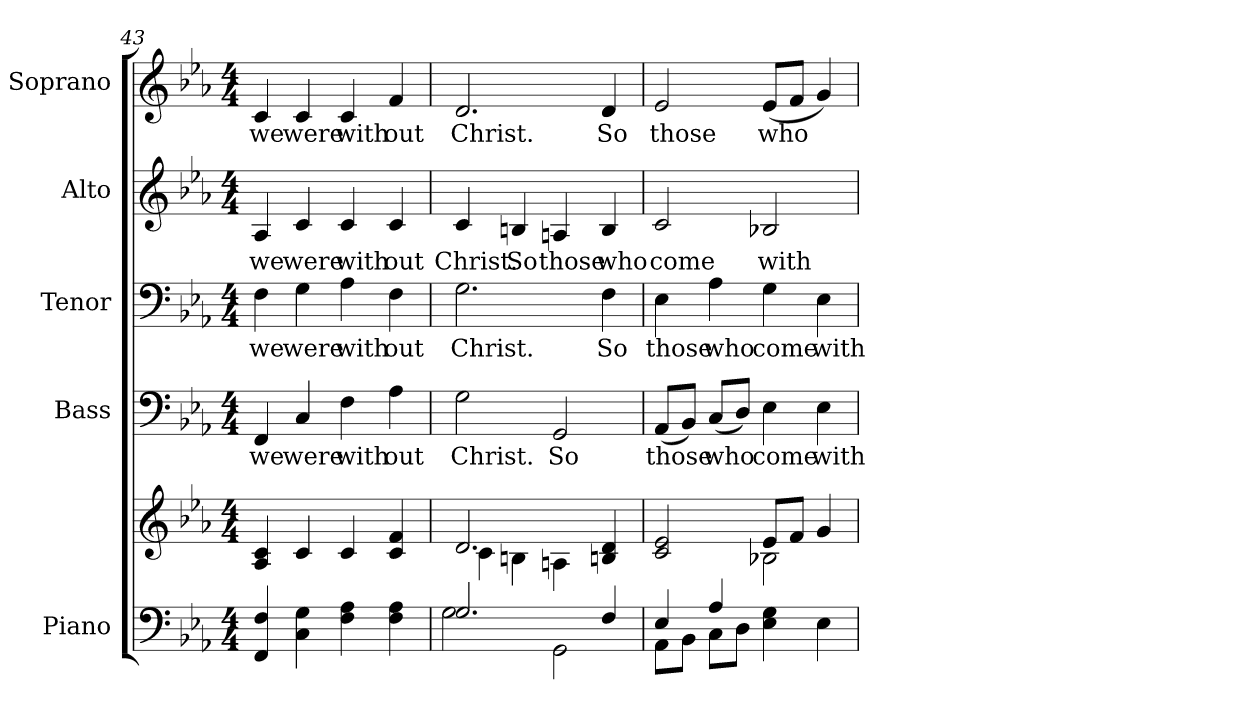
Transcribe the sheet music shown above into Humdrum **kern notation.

**kern	**kern	**kern	**text	**kern	**text	**kern	**text	**kern	**text
*part5	*part5	*part4	*part4	*part3	*part3	*part2	*part2	*part1	*part1
*staff6	*staff5	*staff4	*staff4	*staff3	*staff3	*staff2	*staff2	*staff1	*staff1
*I"Piano	*	*I"Bass	*	*I"Tenor	*	*I"Alto	*	*I"Soprano	*
*I'Pno.	*	*I'B.	*	*I'T.	*	*I'A.	*	*I'S.	*
*clefF4	*clefG2	*clefF4	*	*clefF4	*	*clefG2	*	*clefG2	*
*k[b-e-a-]	*k[b-e-a-]	*k[b-e-a-]	*	*k[b-e-a-]	*	*k[b-e-a-]	*	*k[b-e-a-]	*
*E-:	*E-:	*E-:	*	*E-:	*	*E-:	*	*E-:	*
*M4/4	*M4/4	*M4/4	*	*M4/4	*	*M4/4	*	*M4/4	*
=43	=43	=43	=43	=43	=43	=43	=43	=43	=43
!	!	!	!LO:LY:b:color=#000000	!	!	!	!	!	!
!	!	!	!	!	!LO:LY:b:color=#000000	!	!	!	!
!	!	!	!	!	!	!	!LO:LY:b:color=#000000	!	!
!	!	!	!	!	!	!	!	!	!LO:LY:b:color=#000000
4FFi/ 4Fi	4A-i/ 4ci	4FFi/	we	4Fi\	we	4A-i/	we	4ci/	we
!	!	!	!LO:LY:b:color=#000000	!	!	!	!	!	!
!	!	!	!	!	!LO:LY:b:color=#000000	!	!	!	!
!	!	!	!	!	!	!	!LO:LY:b:color=#000000	!	!
!	!	!	!	!	!	!	!	!	!LO:LY:b:color=#000000
4Ci\ 4Gi	4ci/	4Ci/	were	4Gi\	were	4ci/	were	4ci/	were
!	!	!	!LO:LY:b:color=#000000	!	!	!	!	!	!
!	!	!	!	!	!LO:LY:b:color=#000000	!	!	!	!
!	!	!	!	!	!	!	!LO:LY:b:color=#000000	!	!
!	!	!	!	!	!	!	!	!	!LO:LY:b:color=#000000
4Fi\ 4A-i	4ci/	4Fi\	with	4A-i\	with	4ci/	with	4ci/	with
!	!	!	!LO:LY:b:color=#000000	!	!	!	!	!	!
!	!	!	!	!	!LO:LY:b:color=#000000	!	!	!	!
!	!	!	!	!	!	!	!LO:LY:b:color=#000000	!	!
!	!	!	!	!	!	!	!	!	!LO:LY:b:color=#000000
4Fi\ 4A-i	4ci/ 4fi	4A-i\	out	4Fi\	out	4ci/	out	4fi/	out
!!LO:PB:g=z
=44	=44	=44	=44	=44	=44	=44	=44	=44	=44
*^	*^	*	*	*	*	*	*	*	*
!	!	!	!	!	!LO:LY:b:color=#000000	!	!	!	!	!	!
!	!	!	!	!	!	!	!LO:LY:b:color=#000000	!	!	!	!
!	!	!	!	!	!	!	!	!	!LO:LY:b:color=#000000	!	!
!	!	!	!	!	!	!	!	!	!	!	!LO:LY:b:color=#000000
2.Gi/	2Gi\	2.di/	4ci\	2Gi\	Christ.	2.Gi\	Christ.	4ci/	Christ.	2.di/	Christ.
!	!	!	!	!	!	!	!	!	!LO:LY:b:color=#000000	!	!
.	.	.	4Bni\	.	.	.	.	4Bni/	So	.	.
!	!	!	!	!	!LO:LY:b:color=#000000	!	!	!	!	!	!
!	!	!	!	!	!	!	!	!	!LO:LY:b:color=#000000	!	!
.	2GGi\	.	4Ani\	2GGi/	So	.	.	4Ani/	those	.	.
!	!	!	!	!	!	!	!LO:LY:b:color=#000000	!	!	!	!
!	!	!	!	!	!	!	!	!	!LO:LY:b:color=#000000	!	!
!	!	!	!	!	!	!	!	!	!	!	!LO:LY:b:color=#000000
4Fi/	.	4Bni/ 4di	4ryy	.	.	4Fi\	So	4Bi/	who	4di/	So
=45	=45	=45	=45	=45	=45	=45	=45	=45	=45	=45	=45
!	!	!	!	!	!LO:LY:b:color=#000000	!	!	!	!	!	!
!	!	!	!	!	!	!	!LO:LY:b:color=#000000	!	!	!	!
!	!	!	!	!	!	!	!	!	!LO:LY:b:color=#000000	!	!
!	!	!	!	!	!	!	!	!	!	!	!LO:LY:b:color=#000000
4E-i/	8AA-i\L	2ci/ 2e-i	2ryy	(8AA-i/L	those	4E-i\	those	2ci/	come	2e-i/	those
.	8BB-i\J	.	.	8BB-i/J)	.	.	.	.	.	.	.
!	!	!	!	!	!LO:LY:b:color=#000000	!	!	!	!	!	!
!	!	!	!	!	!	!	!LO:LY:b:color=#000000	!	!	!	!
4A-i/	8Ci\L	.	.	(8Ci/L	who	4A-i\	who	.	.	.	.
.	8Di\J	.	.	8Di/J)	.	.	.	.	.	.	.
!	!	!	!	!	!LO:LY:b:color=#000000	!	!	!	!	!	!
!	!	!	!	!	!	!	!LO:LY:b:color=#000000	!	!	!	!
!	!	!	!	!	!	!	!	!	!LO:LY:b:color=#000000	!	!
!	!	!	!	!	!	!	!	!	!	!	!LO:LY:b:color=#000000
4E-i\ 4Gi	2ryy	8e-i/L	2B-Xi\	4E-i\	come	4Gi\	come	2B-Xi/	with	(8e-i/L	who
.	.	8fi/J	.	.	.	.	.	.	.	8fi/J	.
!	!	!	!	!	!LO:LY:b:color=#000000	!	!	!	!	!	!
!	!	!	!	!	!	!	!LO:LY:b:color=#000000	!	!	!	!
4E-i\	.	4gi/	.	4E-i\	with	4E-i\	with	.	.	4gi/)	.
*v	*v	*	*	*	*	*	*	*	*	*	*
*	*v	*v	*	*	*	*	*	*	*	*
=	=	=	=	=	=	=	=	=	=
*-	*-	*-	*-	*-	*-	*-	*-	*-	*-
